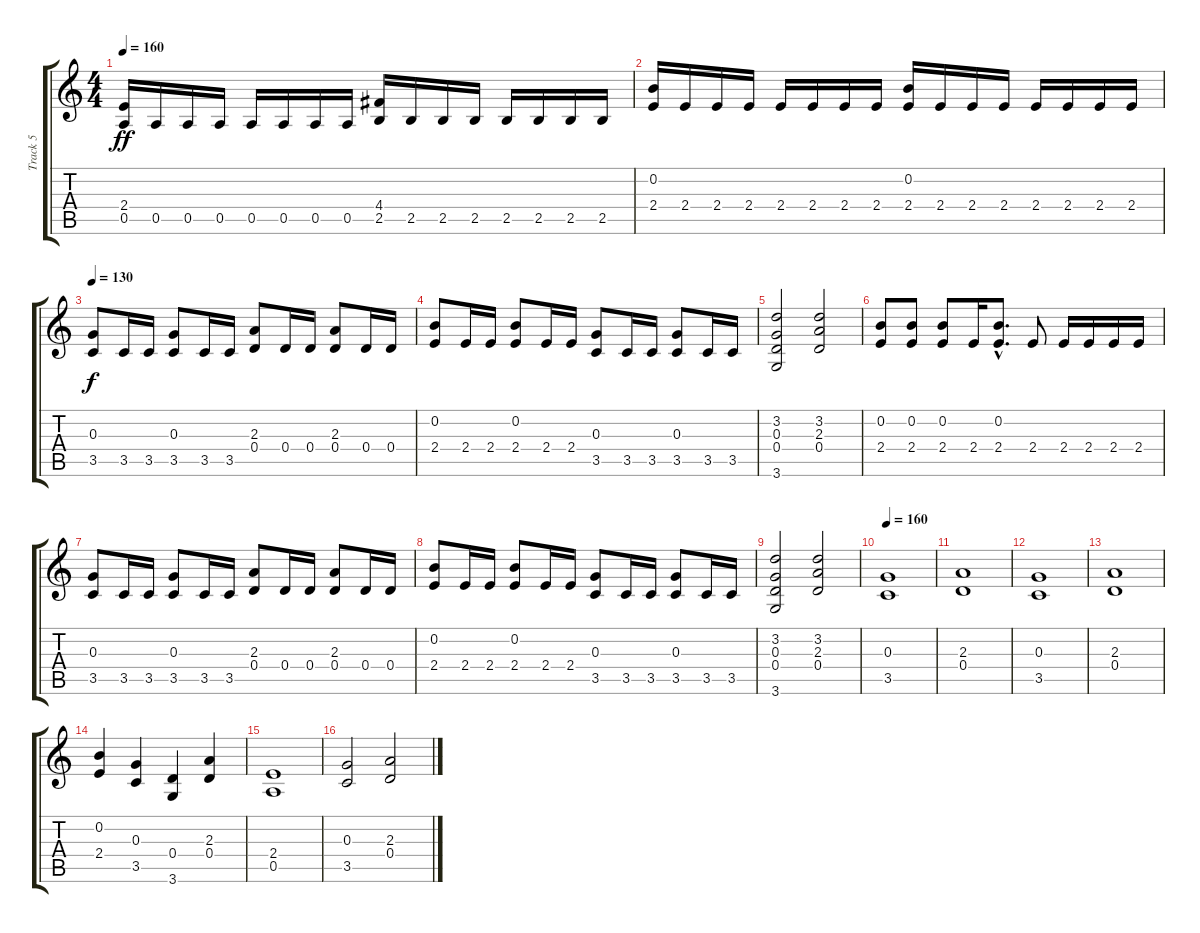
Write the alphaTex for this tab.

\track ("Track 5" "Track 5") {instrument distortionguitar}
\staff {score tabs}
\tuning (E4 B3 G3 D3 A2 E2) {hide}
\ts (4 4)
\tempo 160
\clef g2
\ks c
(2.4 0.5).16{dy ff} 0.5.16 0.5.16 0.5.16 0.5.16 0.5.16 0.5.16 0.5.16 (4.4 2.5).16 2.5.16 2.5.16 2.5.16 2.5.16 2.5.16 2.5.16 2.5.16 |
(0.2 2.4).16 2.4.16 2.4.16 2.4.16 2.4.16 2.4.16 2.4.16 2.4.16 (0.2 2.4).16 2.4.16 2.4.16 2.4.16 2.4.16 2.4.16 2.4.16 2.4.16 |
\tempo 130
(0.3 3.5).8{dy f} 3.5.16 3.5.16 (0.3 3.5).8 3.5.16 3.5.16 (2.3 0.4).8 0.4.16 0.4.16 (2.3 0.4).8 0.4.16 0.4.16 |
(0.2 2.4).8 2.4.16 2.4.16 (0.2 2.4).8 2.4.16 2.4.16 (0.3 3.5).8 3.5.16 3.5.16 (0.3 3.5).8 3.5.16 3.5.16 |
(3.2 0.3 0.4 3.6).2 (3.2 2.3 0.4).2 |
(0.2 2.4).8 (0.2 2.4).8 (0.2 2.4).8 2.4.16 (0.2{hac} 2.4{hac}).8{d} 2.4.8 2.4.16 2.4.16 2.4.16 2.4.16 |
(0.3 3.5).8 3.5.16 3.5.16 (0.3 3.5).8 3.5.16 3.5.16 (2.3 0.4).8 0.4.16 0.4.16 (2.3 0.4).8 0.4.16 0.4.16 |
(0.2 2.4).8 2.4.16 2.4.16 (0.2 2.4).8 2.4.16 2.4.16 (0.3 3.5).8 3.5.16 3.5.16 (0.3 3.5).8 3.5.16 3.5.16 |
(3.2 0.3 0.4 3.6).2 (3.2 2.3 0.4).2 |
\tempo 160
(0.3 3.5).1 |
(2.3 0.4).1 |
(0.3 3.5).1 |
(2.3 0.4).1 |
(0.2 2.4).4 (0.3 3.5).4 (0.4 3.6).4 (2.3 0.4).4 |
(2.4 0.5).1 |
(0.3 3.5).2 (2.3 0.4).2
